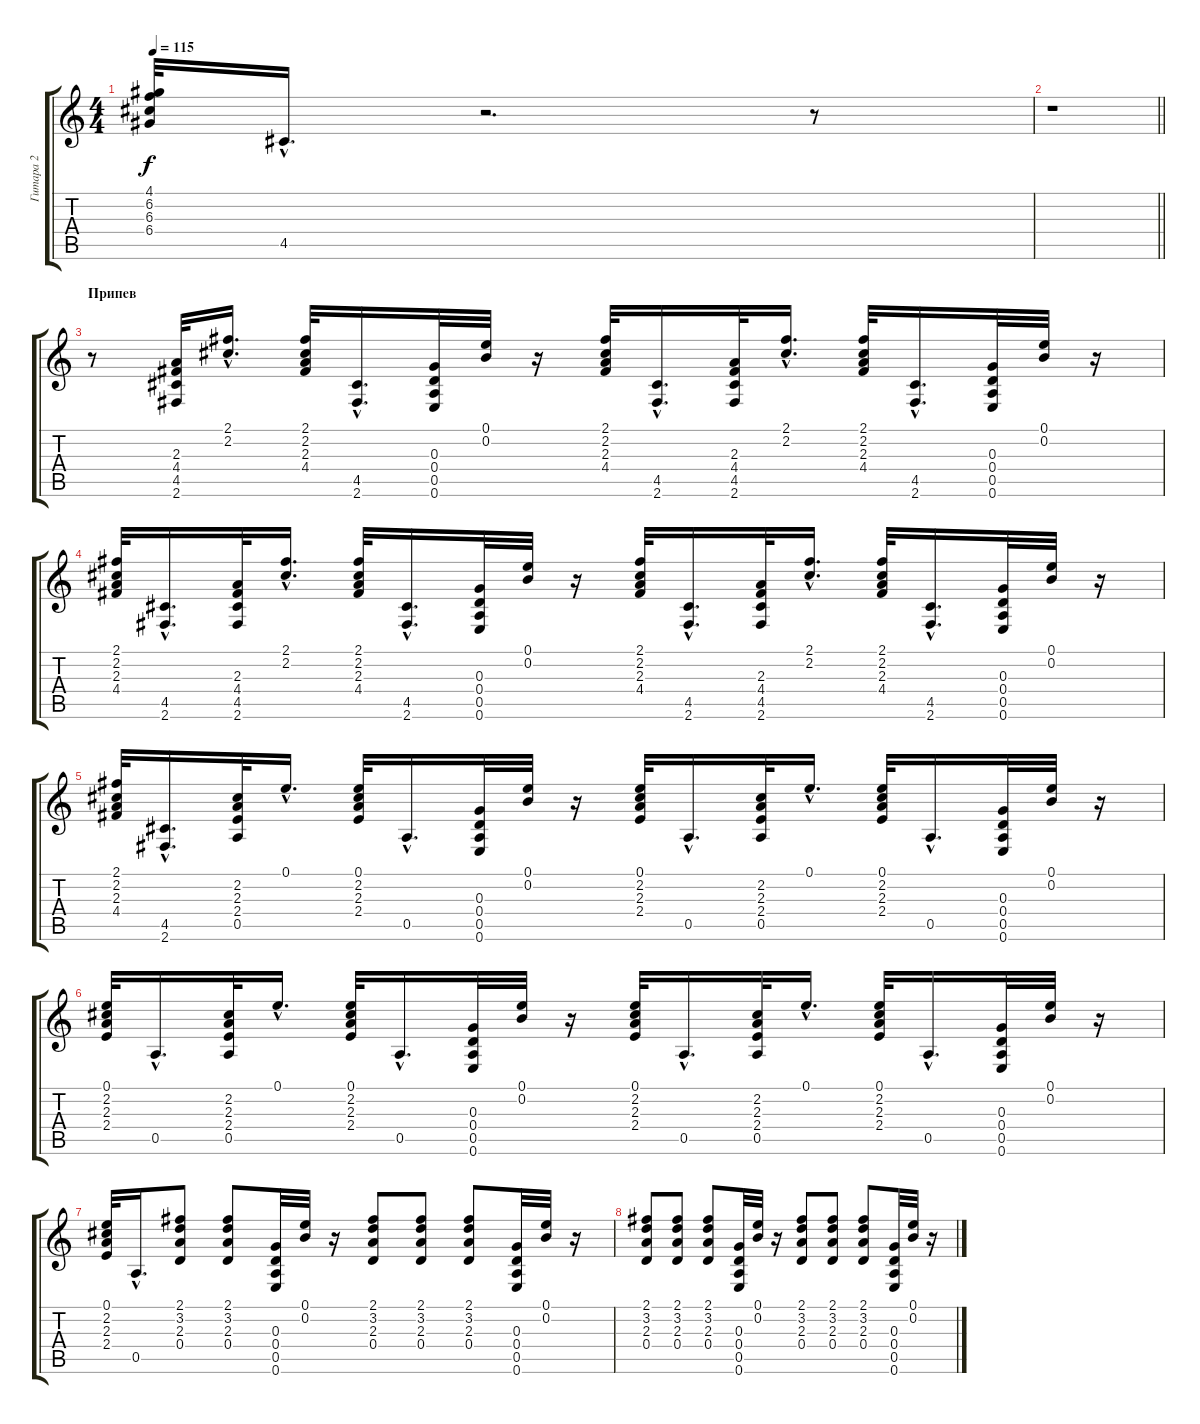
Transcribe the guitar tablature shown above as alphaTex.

\track ("Гитара 2" "Гитара 2") {instrument acousticguitarsteel}
\staff {score tabs}
\tuning (E4 B3 G3 D3 A2 E2) {hide}
\ts (4 4)
\tempo 115
\clef g2
\ks c
(4.1 6.2 6.3 6.4).32{dy f} 4.5{hac}.16{d} r.2{d} r.8 |
\barLineRight lightlight
r.1 |
\section ("" "Припев")
r.8 (2.3 4.4 4.5 2.6).32 (2.1{hac} 2.2{hac}).16{d} (2.1 2.2 2.3 4.4).32 (4.5{hac} 2.6{hac}).16{d} (0.3 0.4 0.5 0.6).32 (0.1 0.2).32 r.16 (2.1 2.2 2.3 4.4).32 (4.5{hac} 2.6{hac}).16{d} (2.3 4.4 4.5 2.6).32 (2.1{hac} 2.2{hac}).16{d} (2.1 2.2 2.3 4.4).32 (4.5{hac} 2.6{hac}).16{d} (0.3 0.4 0.5 0.6).32 (0.1 0.2).32 r.16 |
(2.1 2.2 2.3 4.4).32 (4.5{hac} 2.6{hac}).16{d} (2.3 4.4 4.5 2.6).32 (2.1{hac} 2.2{hac}).16{d} (2.1 2.2 2.3 4.4).32 (4.5{hac} 2.6{hac}).16{d} (0.3 0.4 0.5 0.6).32 (0.1 0.2).32 r.16 (2.1 2.2 2.3 4.4).32 (4.5{hac} 2.6{hac}).16{d} (2.3 4.4 4.5 2.6).32 (2.1{hac} 2.2{hac}).16{d} (2.1 2.2 2.3 4.4).32 (4.5{hac} 2.6{hac}).16{d} (0.3 0.4 0.5 0.6).32 (0.1 0.2).32 r.16 |
(2.1 2.2 2.3 4.4).32 (4.5{hac} 2.6{hac}).16{d} (2.2 2.3 2.4 0.5).32 0.1{hac}.16{d} (0.1 2.2 2.3 2.4).32 0.5{hac}.16{d} (0.3 0.4 0.5 0.6).32 (0.1 0.2).32 r.16 (0.1 2.2 2.3 2.4).32 0.5{hac}.16{d} (2.2 2.3 2.4 0.5).32 0.1{hac}.16{d} (0.1 2.2 2.3 2.4).32 0.5{hac}.16{d} (0.3 0.4 0.5 0.6).32 (0.1 0.2).32 r.16 |
(0.1 2.2 2.3 2.4).32 0.5{hac}.16{d} (2.2 2.3 2.4 0.5).32 0.1{hac}.16{d} (0.1 2.2 2.3 2.4).32 0.5{hac}.16{d} (0.3 0.4 0.5 0.6).32 (0.1 0.2).32 r.16 (0.1 2.2 2.3 2.4).32 0.5{hac}.16{d} (2.2 2.3 2.4 0.5).32 0.1{hac}.16{d} (0.1 2.2 2.3 2.4).32 0.5{hac}.16{d} (0.3 0.4 0.5 0.6).32 (0.1 0.2).32 r.16 |
(0.1 2.2 2.3 2.4).32 0.5{hac}.16{d} (2.1 3.2 2.3 0.4).8 (2.1 3.2 2.3 0.4).8 (0.3 0.4 0.5 0.6).32 (0.1 0.2).32 r.16 (2.1 3.2 2.3 0.4).8 (2.1 3.2 2.3 0.4).8 (2.1 3.2 2.3 0.4).8 (0.3 0.4 0.5 0.6).32 (0.1 0.2).32 r.16 |
(2.1 3.2 2.3 0.4).8 (2.1 3.2 2.3 0.4).8 (2.1 3.2 2.3 0.4).8 (0.3 0.4 0.5 0.6).32 (0.1 0.2).32 r.16 (2.1 3.2 2.3 0.4).8 (2.1 3.2 2.3 0.4).8 (2.1 3.2 2.3 0.4).8 (0.3 0.4 0.5 0.6).32 (0.1 0.2).32 r.16
